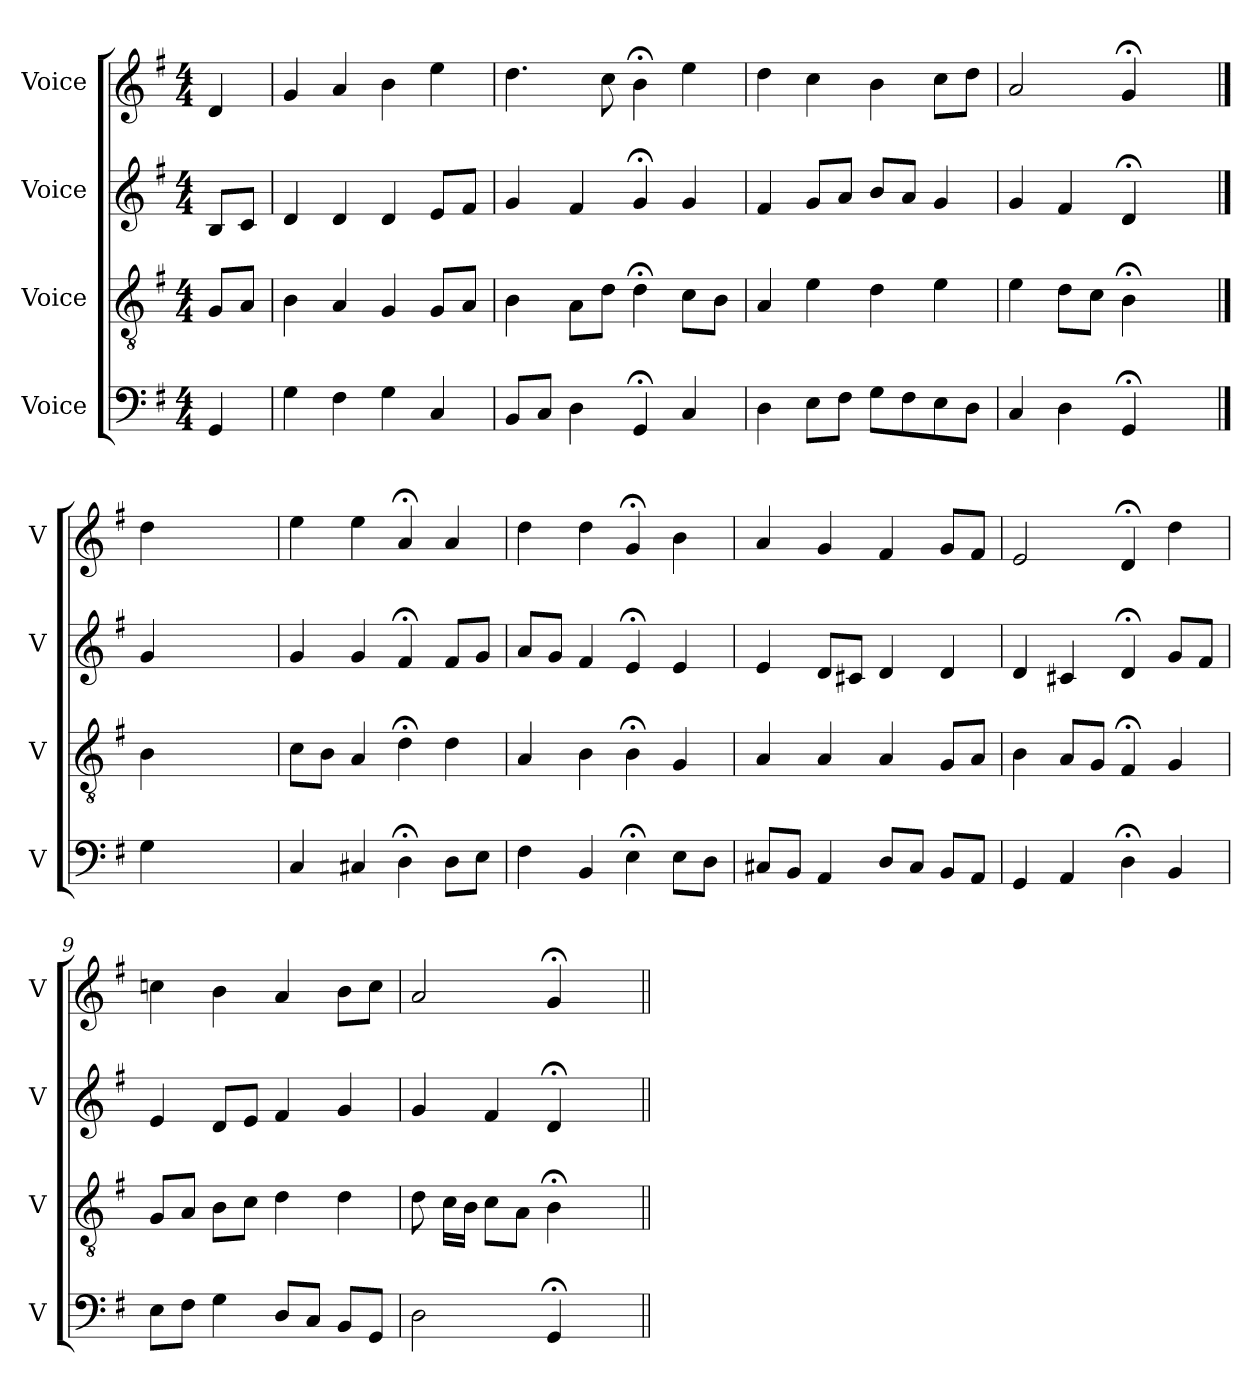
**kern	**kern	**kern	**kern
*part4	*part3	*part2	*part1
*staff4	*staff3	*staff2	*staff1
*I"Voice	*I"Voice	*I"Voice	*I"Voice
*I'V	*I'V	*I'V	*I'V
*clefF4	*clefGv2	*clefG2	*clefG2
*k[f#]	*k[f#]	*k[f#]	*k[f#]
*M4/4	*M4/4	*M4/4	*M4/4
*MM100	*MM100	*MM100	*MM100
=	=	=	=
4GG/	8G/L	8B/L	4d/
.	8A/J	8c/J	.
=1	=1	=1	=1
4G\	4B\	4d/	4g/
4F#\	4A/	4d/	4a/
4G\	4G/	4d/	4b\
4C/	8G/L	8e/L	4ee\
.	8A/J	8f#/J	.
=2	=2	=2	=2
8BB/L	4B\	4g/	4.dd\
8C/J	.	.	.
4D\	8A\L	4f#/	.
.	8d\J	.	8cc\
4GG;/	4d;\	4g;/	4b;\
4C/	8c\L	4g/	4ee\
.	8B\J	.	.
=3	=3	=3	=3
4D\	4A/	4f#/	4dd\
8E\L	4e\	8g/L	4cc\
8F#\J	.	8a/J	.
8G\L	4d\	8b/L	4b\
8F#\	.	8a/J	.
8E\	4e\	4g/	8cc\L
8D\J	.	.	8dd\J
=4	=4	=4	=4
4C/	4e\	4g/	2a/
4D\	8d\L	4f#/	.
.	8c\J	.	.
4GG;/	4B;\	4d;/	4g;/
4ryy	4ryy	4ryy	4ryy
!!LO:LB:g=z
==	==	==	==
4G\	4B\	4g/	4dd\
2.ryy	2.ryy	2.ryy	2.ryy
=5	=5	=5	=5
4C/	8c\L	4g/	4ee\
.	8B\J	.	.
4C#X/	4A/	4g/	4ee\
4D;\	4d;\	4f#;/	4a;/
8D\L	4d\	8f#/L	4a/
8E\J	.	8g/J	.
=6	=6	=6	=6
4F#\	4A/	8a/L	4dd\
.	.	8g/J	.
4BB/	4B\	4f#/	4dd\
4E;\	4B;\	4e;/	4g;/
8E\L	4G/	4e/	4b\
8D\J	.	.	.
=7	=7	=7	=7
8C#X/L	4A/	4e/	4a/
8BB/J	.	.	.
4AA/	4A/	8d/L	4g/
.	.	8c#X/J	.
8D/L	4A/	4d/	4f#/
8C#/J	.	.	.
8BB/L	8G/L	4d/	8g/L
8AA/J	8A/J	.	8f#/J
=8	=8	=8	=8
4GG/	4B\	4d/	2e/
4AA/	8A/L	4c#X/	.
.	8G/J	.	.
4D;\	4F#;/	4d;/	4d;/
4BB/	4G/	8g/L	4dd\
.	.	8f#/J	.
!!LO:LB:g=z
=9	=9	=9	=9
8E\L	8G/L	4e/	4ccn\
8F#\J	8A/J	.	.
4G\	8B\L	8d/L	4b\
.	8c\J	8e/J	.
8D/L	4d\	4f#/	4a/
8C/J	.	.	.
8BB/L	4d\	4g/	8b\L
8GG/J	.	.	8cc\J
=10	=10	=10	=10
2D\	8d\	4g/	2a/
.	16c\LL	.	.
.	16B\JJ	.	.
.	8c\L	4f#/	.
.	8A\J	.	.
4GG;/	4B;\	4d;/	4g;/
4ryy	4ryy	4ryy	4ryy
=||	=||	=||	=||
*-	*-	*-	*-
